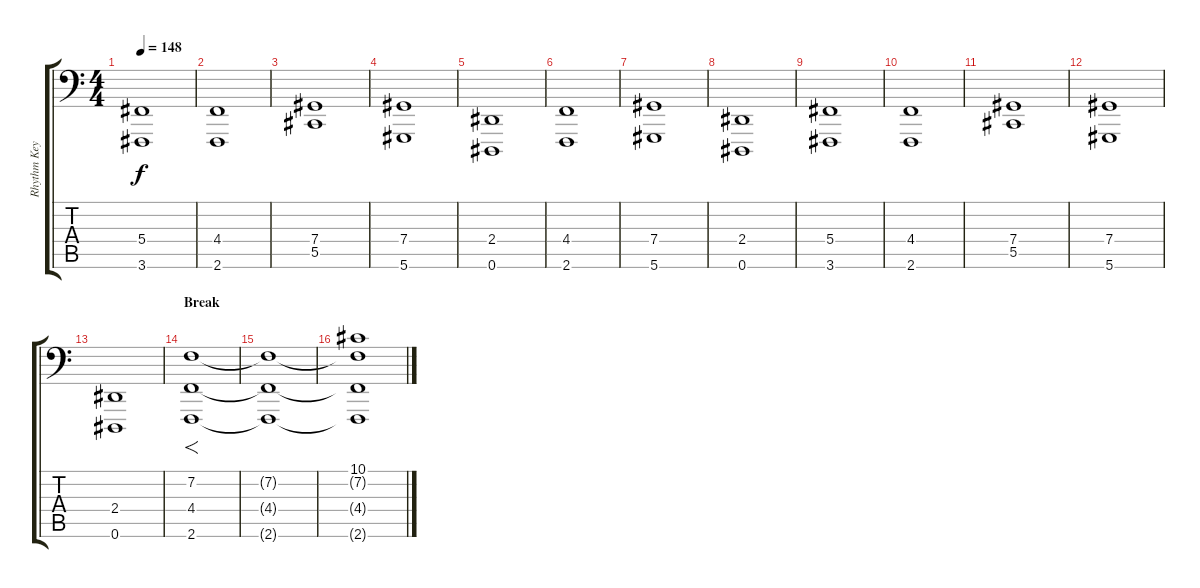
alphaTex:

\track ("Rhythm Keyboard" "Rhythm Key") {instrument stringensemble1}
\staff {score tabs}
\tuning (Eb3 Bb2 Gb2 Db2 Ab1 Eb1) {hide}
\ts (4 4)
\tempo 148
\clef f4
\ks c
(5.4 3.6).1{dy f} |
(4.4 2.6).1 |
(7.4 5.5).1 |
(7.4 5.6).1 |
(2.4 0.6).1 |
(4.4 2.6).1 |
(7.4 5.6).1 |
(2.4 0.6).1 |
(5.4 3.6).1 |
(4.4 2.6).1 |
(7.4 5.5).1 |
(7.4 5.6).1 |
(2.4 0.6).1 |
\section ("" "Break")
(7.2 4.4 2.6).1{f} |
(7.2{t} 4.4{t} 2.6{t}).1 |
(10.1 7.2{t} 4.4{t} 2.6{t}).1
